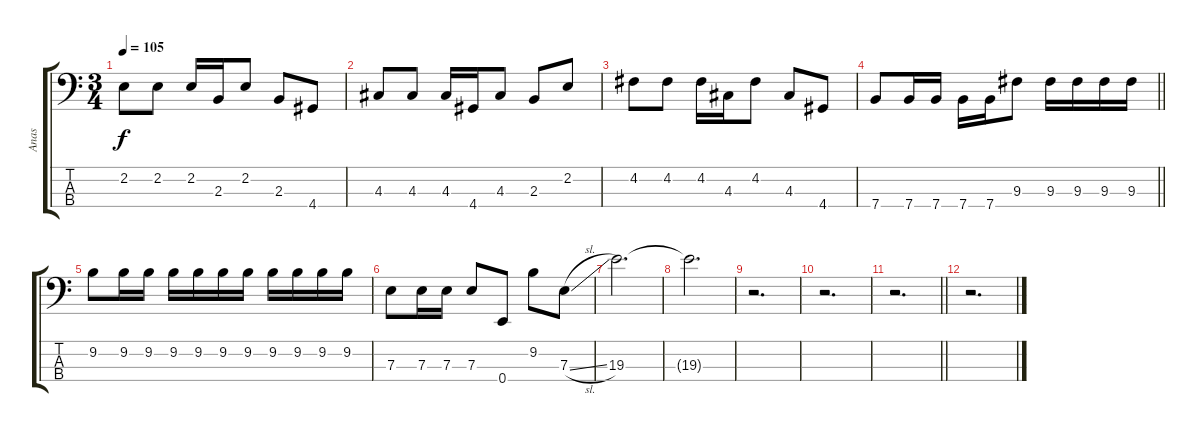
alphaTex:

\track ("Anas" "Anas") {instrument electricbassfinger}
\staff {score tabs}
\tuning (G2 D2 A1 E1) {hide}
\ts (3 4)
\tempo 105
\clef f4
\ks c
2.2.8{dy f} 2.2.8 2.2.16 2.3.16 2.2.8 2.3.8 4.4.8 |
4.3.8 4.3.8 4.3.16 4.4.16 4.3.8 2.3.8 2.2.8 |
4.2.8 4.2.8 4.2.16 4.3.16 4.2.8 4.3.8 4.4.8 |
\barLineRight lightlight
7.4.8 7.4.16 7.4.16 7.4.16 7.4.16 9.3.8 9.3.16 9.3.16 9.3.16 9.3.16 |
9.2.8 9.2.16 9.2.16 9.2.16 9.2.16 9.2.16 9.2.16 9.2.16 9.2.16 9.2.16 9.2.16 |
7.3.8 7.3.16 7.3.16 7.3.8 0.4.8 9.2.8 7.3{sl}.8 |
19.3.2{d} |
19.3{t}.2{d} |
r.2{d} |
r.2{d} |
\barLineRight lightlight
r.2{d} |
r.2{d}
